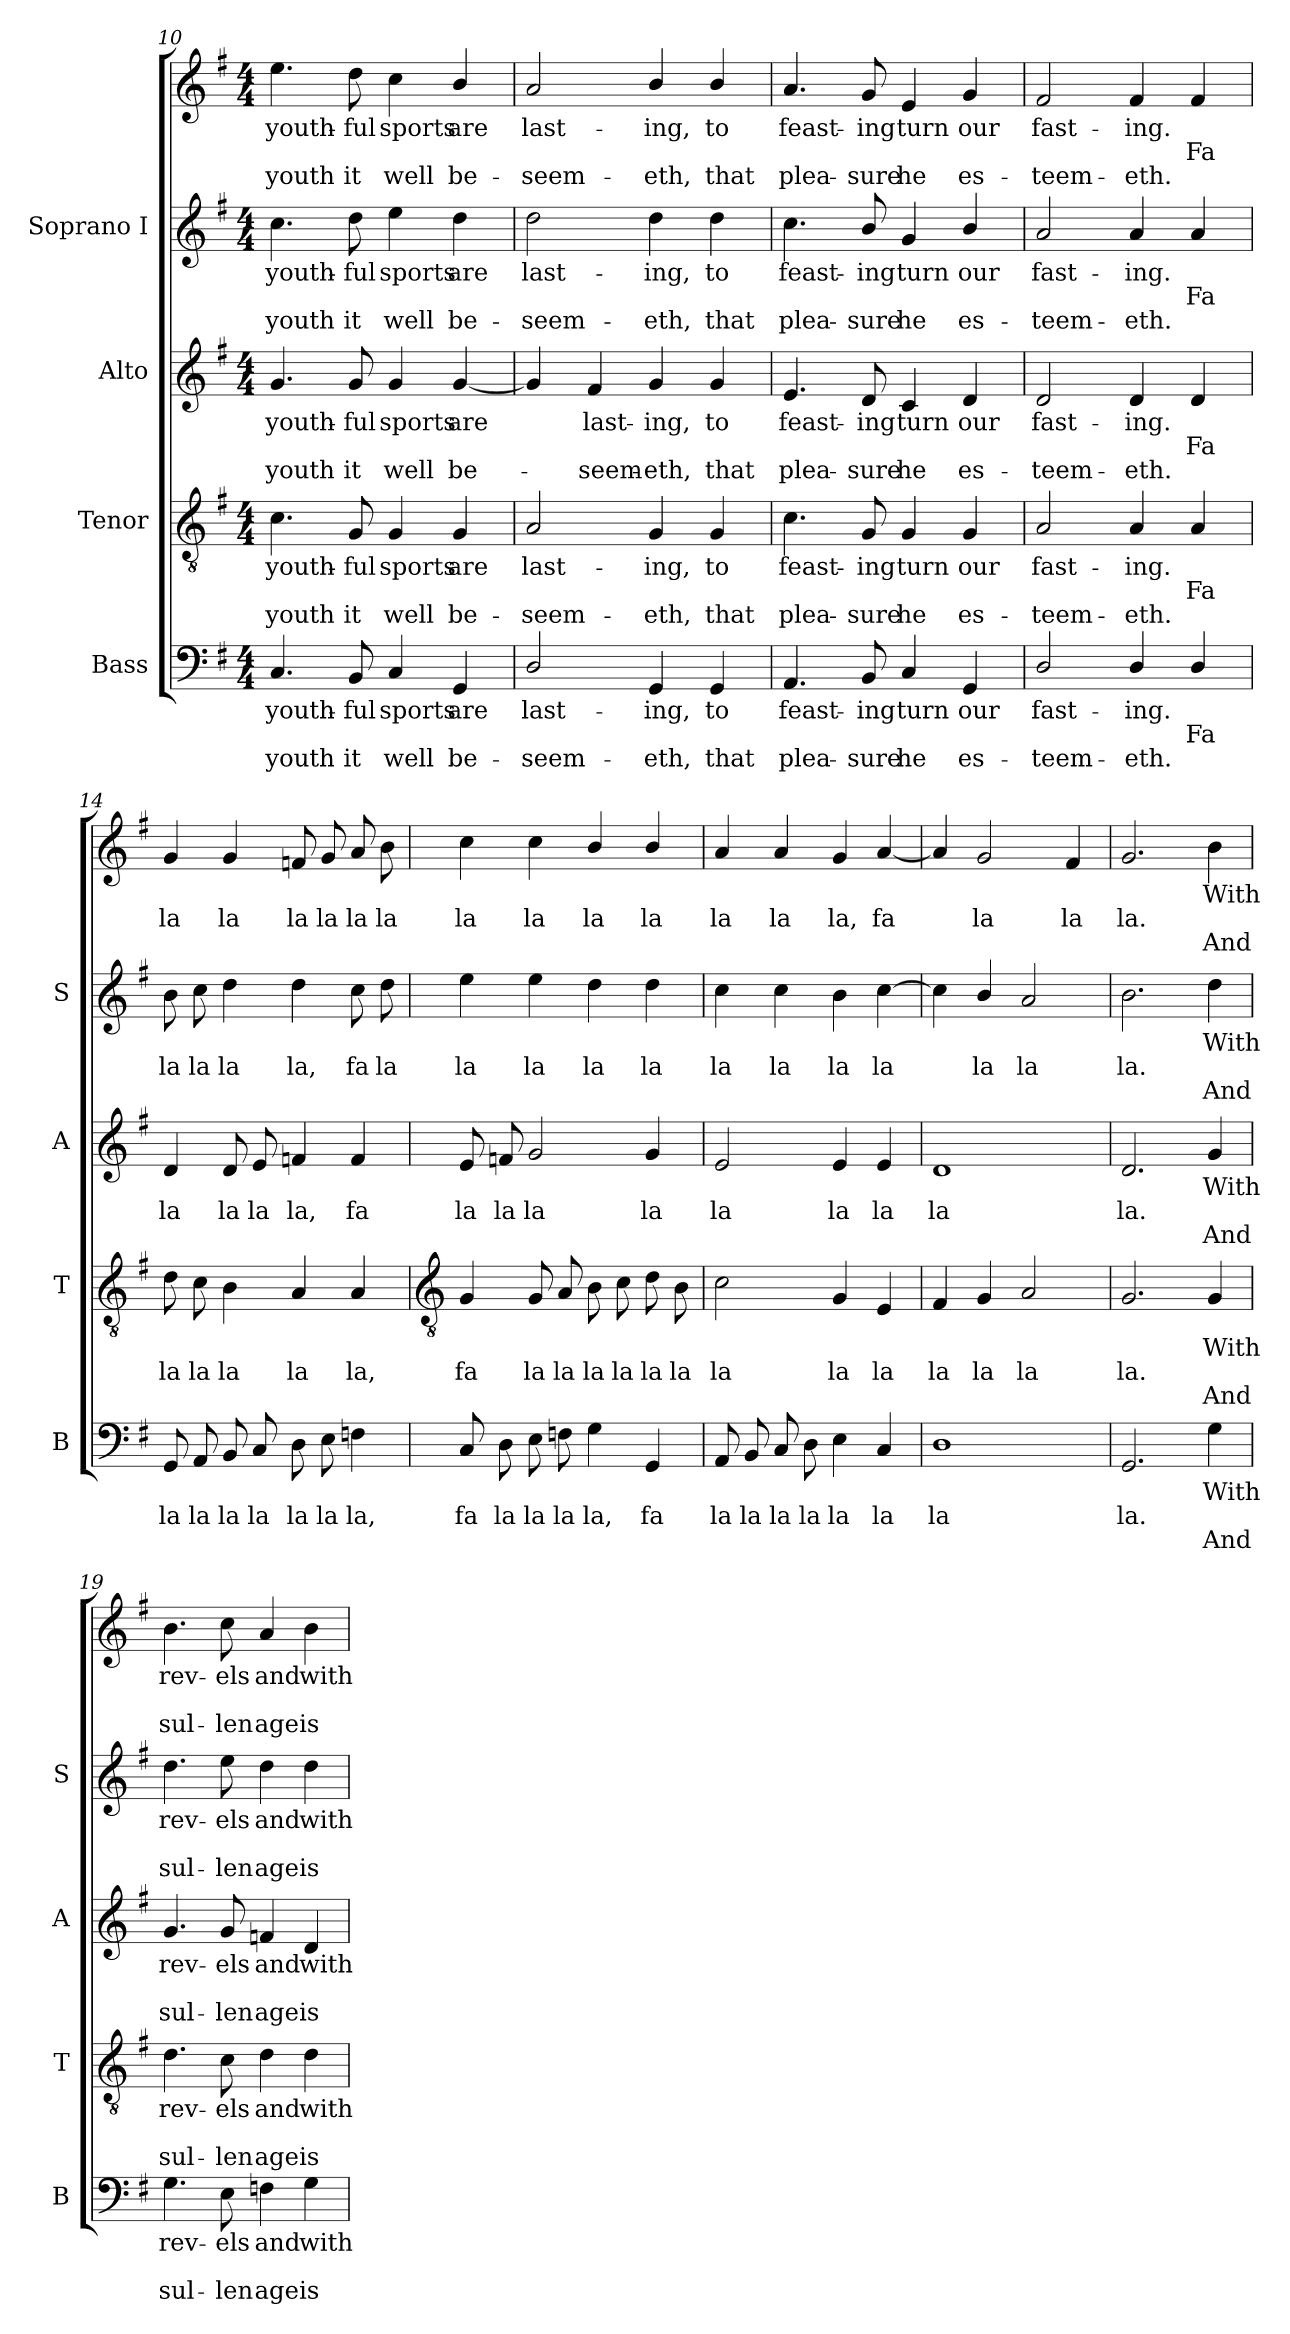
**kern	**text	**text	**text	**kern	**text	**text	**text	**kern	**text	**text	**text	**kern	**text	**text	**text	**kern	**text	**text	**text
*part4	*part4	*part4	*part4	*part3	*part3	*part3	*part3	*part2	*part2	*part2	*part2	*part1	*part1	*part1	*part1	*part1	*part1	*part1	*part1
*staff5	*staff5	*staff5	*staff5	*staff4	*staff4	*staff4	*staff4	*staff3	*staff3	*staff3	*staff3	*staff2	*staff2	*staff2	*staff2	*staff1	*staff1	*staff1	*staff1
*I"Bass	*	*	*	*I"Tenor	*	*	*	*I"Alto	*	*	*	*I"Soprano I	*	*	*	*	*	*	*
*I'B	*	*	*	*I'T	*	*	*	*I'A	*	*	*	*I'S	*	*	*	*	*	*	*
!!LO:LB:g=z
*clefF4	*	*	*	*clefGv2	*	*	*	*clefG2	*	*	*	*clefG2	*	*	*	*clefG2	*	*	*
*k[f#]	*	*	*	*k[f#]	*	*	*	*k[f#]	*	*	*	*k[f#]	*	*	*	*k[f#]	*	*	*
*G:	*	*	*	*G:	*	*	*	*G:	*	*	*	*G:	*	*	*	*G:	*	*	*
*M4/4	*	*	*	*M4/4	*	*	*	*M4/4	*	*	*	*M4/4	*	*	*	*M4/4	*	*	*
=10	=10	=10	=10	=10	=10	=10	=10	=10	=10	=10	=10	=10	=10	=10	=10	=10	=10	=10	=10
!	!LO:LY:b	!	!LO:LY:b	!	!LO:LY:b	!	!LO:LY:b	!	!LO:LY:b	!	!LO:LY:b	!	!LO:LY:b	!	!LO:LY:b	!	!LO:LY:b	!	!LO:LY:b
4.C	youth-	.	-youth	4.c	youth-	.	-youth	4.g	youth-	.	-youth	4.cc	-youth-	.	-youth	4.ee	youth-	.	-youth
!	!LO:LY:b	!	!LO:LY:b	!	!LO:LY:b	!	!LO:LY:b	!	!LO:LY:b	!	!LO:LY:b	!	!LO:LY:b	!	!LO:LY:b	!	!LO:LY:b	!	!LO:LY:b
8BB	ful	.	it	8G	ful	.	it	8g	ful	.	it	8dd	ful	.	it	8dd	ful	.	it
!	!LO:LY:b	!	!LO:LY:b	!	!LO:LY:b	!	!LO:LY:b	!	!LO:LY:b	!	!LO:LY:b	!	!LO:LY:b	!	!LO:LY:b	!	!LO:LY:b	!	!LO:LY:b
4C	sports	.	well	4G	sports	.	well	4g	sports	.	well	4ee	sports	.	well	4cc	sports	.	well
!	!LO:LY:b	!	!LO:LY:b	!	!LO:LY:b	!	!LO:LY:b	!	!LO:LY:b	!	!LO:LY:b	!	!LO:LY:b	!	!LO:LY:b	!	!LO:LY:b	!	!LO:LY:b
4GG	are	.	be-	4G	are	.	be-	[4g	are	.	be-	4dd	are	.	be-	4b/	are	.	be-
=11	=11	=11	=11	=11	=11	=11	=11	=11	=11	=11	=11	=11	=11	=11	=11	=11	=11	=11	=11
!	!LO:LY:b	!	!LO:LY:b	!	!LO:LY:b	!	!LO:LY:b	!	!	!	!	!	!LO:LY:b	!	!LO:LY:b	!	!LO:LY:b	!	!LO:LY:b
2D/	-last-	.	-seem-	2A	-last-	.	-seem-	4g]	.	.	.	2dd	last-	.	-seem-	2a	-last-	.	-seem-
!	!	!	!	!	!	!	!	!	!LO:LY:b	!	!LO:LY:b	!	!	!	!	!	!	!	!
.	.	.	.	.	.	.	.	4f#	last-	.	-seem-	.	.	.	.	.	.	.	.
!	!LO:LY:b	!	!LO:LY:b	!	!LO:LY:b	!	!LO:LY:b	!	!LO:LY:b	!	!LO:LY:b	!	!LO:LY:b	!	!LO:LY:b	!	!LO:LY:b	!	!LO:LY:b
4GG	-ing,	.	eth,	4G	-ing,	.	eth,	4g	-ing,	.	eth,	4dd	-ing,	.	eth,	4b/	-ing,	.	eth,
!	!LO:LY:b	!	!LO:LY:b	!	!LO:LY:b	!	!LO:LY:b	!	!LO:LY:b	!	!LO:LY:b	!	!LO:LY:b	!	!LO:LY:b	!	!LO:LY:b	!	!LO:LY:b
4GG	to	.	that	4G	to	.	that	4g	to	.	that	4dd	to	.	that	4b/	to	.	that
=12	=12	=12	=12	=12	=12	=12	=12	=12	=12	=12	=12	=12	=12	=12	=12	=12	=12	=12	=12
!	!LO:LY:b	!	!LO:LY:b	!	!LO:LY:b	!	!LO:LY:b	!	!LO:LY:b	!	!LO:LY:b	!	!LO:LY:b	!	!LO:LY:b	!	!LO:LY:b	!	!LO:LY:b
4.AA	feast-	.	-plea-	4.c	feast-	.	-plea-	4.e	feast-	.	-plea-	4.cc	-feast-	.	-plea-	4.a	feast-	.	-plea-
!	!LO:LY:b	!	!LO:LY:b	!	!LO:LY:b	!	!LO:LY:b	!	!LO:LY:b	!	!LO:LY:b	!	!LO:LY:b	!	!LO:LY:b	!	!LO:LY:b	!	!LO:LY:b
8BB	-ing	.	sure	8G	-ing	.	sure	8d	-ing	.	sure	8b/	-ing	.	sure	8g	-ing	.	sure
!	!LO:LY:b	!	!LO:LY:b	!	!LO:LY:b	!	!LO:LY:b	!	!LO:LY:b	!	!LO:LY:b	!	!LO:LY:b	!	!LO:LY:b	!	!LO:LY:b	!	!LO:LY:b
4C	turn	.	he	4G	turn	.	he	4c	turn	.	he	4g	turn	.	he	4e	turn	.	he
!	!LO:LY:b	!	!LO:LY:b	!	!LO:LY:b	!	!LO:LY:b	!	!LO:LY:b	!	!LO:LY:b	!	!LO:LY:b	!	!LO:LY:b	!	!LO:LY:b	!	!LO:LY:b
4GG	our	.	es-	4G	our	.	es-	4d	our	.	es-	4b/	our	.	es-	4g	our	.	es-
=13	=13	=13	=13	=13	=13	=13	=13	=13	=13	=13	=13	=13	=13	=13	=13	=13	=13	=13	=13
!	!LO:LY:b	!	!LO:LY:b	!	!LO:LY:b	!	!LO:LY:b	!	!LO:LY:b	!	!LO:LY:b	!	!LO:LY:b	!	!LO:LY:b	!	!LO:LY:b	!	!LO:LY:b
2D/	-fast-	.	-teem-	2A	-fast-	.	-teem-	2d	-fast-	.	-teem-	2a	fast-	.	-teem-	2f#	-fast-	.	-teem-
!	!LO:LY:b	!	!LO:LY:b	!	!LO:LY:b	!	!LO:LY:b	!	!LO:LY:b	!	!LO:LY:b	!	!LO:LY:b	!	!LO:LY:b	!	!LO:LY:b	!	!LO:LY:b
4D/	-ing.	.	eth.	4A	-ing.	.	eth.	4d	-ing.	.	eth.	4a	-ing.	.	eth.	4f#	-ing.	.	eth.
!	!	!LO:LY:b	!	!	!	!LO:LY:b	!	!	!	!LO:LY:b	!	!	!	!LO:LY:b	!	!	!	!LO:LY:b	!
4D/	.	Fa	.	4A	.	Fa	.	4d	.	Fa	.	4a	.	Fa	.	4f#	.	Fa	.
=14	=14	=14	=14	=14	=14	=14	=14	=14	=14	=14	=14	=14	=14	=14	=14	=14	=14	=14	=14
!	!	!LO:LY:b	!	!	!	!LO:LY:b	!	!	!	!LO:LY:b	!	!	!	!LO:LY:b	!	!	!	!LO:LY:b	!
8GG	.	la	.	8d	.	la	.	4d	.	la	.	8b	.	la	.	4g	.	la	.
!	!	!LO:LY:b	!	!	!	!LO:LY:b	!	!	!	!	!	!	!	!LO:LY:b	!	!	!	!	!
8AA	.	la	.	8c	.	la	.	.	.	.	.	8cc	.	la	.	.	.	.	.
!	!	!LO:LY:b	!	!	!	!LO:LY:b	!	!	!	!LO:LY:b	!	!	!	!LO:LY:b	!	!	!	!LO:LY:b	!
8BB	.	la	.	4B	.	la	.	8d	.	la	.	4dd	.	la	.	4g	.	la	.
!	!	!LO:LY:b	!	!	!	!	!	!	!	!LO:LY:b	!	!	!	!	!	!	!	!	!
8C	.	la	.	.	.	.	.	8e	.	la	.	.	.	.	.	.	.	.	.
!	!	!LO:LY:b	!	!	!	!LO:LY:b	!	!	!	!LO:LY:b	!	!	!	!LO:LY:b	!	!	!	!LO:LY:b	!
8D	.	la	.	4A	.	la	.	4fn	.	la,	.	4dd	.	la,	.	8fn	.	la	.
!	!	!LO:LY:b	!	!	!	!	!	!	!	!	!	!	!	!	!	!	!	!LO:LY:b	!
8E	.	la	.	.	.	.	.	.	.	.	.	.	.	.	.	8g	.	la	.
!	!	!LO:LY:b	!	!	!	!LO:LY:b	!	!	!	!LO:LY:b	!	!	!	!LO:LY:b	!	!	!	!LO:LY:b	!
4Fn	.	la,	.	4A	.	la,	.	4f	.	fa	.	8cc	.	fa	.	8a	.	la	.
!	!	!	!	!	!	!	!	!	!	!	!	!	!	!LO:LY:b	!	!	!	!LO:LY:b	!
.	.	.	.	.	.	.	.	.	.	.	.	8dd	.	la	.	8b	.	la	.
!!LO:LB:g=z
=15	=15	=15	=15	=15	=15	=15	=15	=15	=15	=15	=15	=15	=15	=15	=15	=15	=15	=15	=15
*	*	*	*	*clefGv2	*	*	*	*	*	*	*	*	*	*	*	*	*	*	*
!	!	!LO:LY:b	!	!	!	!LO:LY:b	!	!	!	!LO:LY:b	!	!	!	!LO:LY:b	!	!	!	!LO:LY:b	!
8C	.	fa	.	4G	.	fa	.	8e	.	la	.	4ee	.	la	.	4cc	.	la	.
!	!	!LO:LY:b	!	!	!	!	!	!	!	!LO:LY:b	!	!	!	!	!	!	!	!	!
8D	.	la	.	.	.	.	.	8fn	.	la	.	.	.	.	.	.	.	.	.
!	!	!LO:LY:b	!	!	!	!LO:LY:b	!	!	!	!LO:LY:b	!	!	!	!LO:LY:b	!	!	!	!LO:LY:b	!
8E	.	la	.	8G	.	la	.	2g	.	la	.	4ee	.	la	.	4cc	.	la	.
!	!	!LO:LY:b	!	!	!	!LO:LY:b	!	!	!	!	!	!	!	!	!	!	!	!	!
8Fn	.	la	.	8A	.	la	.	.	.	.	.	.	.	.	.	.	.	.	.
!	!	!LO:LY:b	!	!	!	!LO:LY:b	!	!	!	!	!	!	!	!LO:LY:b	!	!	!	!LO:LY:b	!
4G	.	la,	.	8B	.	la	.	.	.	.	.	4dd	.	la	.	4b/	.	la	.
!	!	!	!	!	!	!LO:LY:b	!	!	!	!	!	!	!	!	!	!	!	!	!
.	.	.	.	8c	.	la	.	.	.	.	.	.	.	.	.	.	.	.	.
!	!	!LO:LY:b	!	!	!	!LO:LY:b	!	!	!	!LO:LY:b	!	!	!	!LO:LY:b	!	!	!	!LO:LY:b	!
4GG	.	fa	.	8d	.	la	.	4g	.	la	.	4dd	.	la	.	4b/	.	la	.
!	!	!	!	!	!	!LO:LY:b	!	!	!	!	!	!	!	!	!	!	!	!	!
.	.	.	.	8B	.	la	.	.	.	.	.	.	.	.	.	.	.	.	.
=16	=16	=16	=16	=16	=16	=16	=16	=16	=16	=16	=16	=16	=16	=16	=16	=16	=16	=16	=16
!	!	!LO:LY:b	!	!	!	!LO:LY:b	!	!	!	!LO:LY:b	!	!	!	!LO:LY:b	!	!	!	!LO:LY:b	!
8AA	.	la	.	2c	.	la	.	2e	.	la	.	4cc	.	la	.	4a	.	la	.
!	!	!LO:LY:b	!	!	!	!	!	!	!	!	!	!	!	!	!	!	!	!	!
8BB	.	la	.	.	.	.	.	.	.	.	.	.	.	.	.	.	.	.	.
!	!	!LO:LY:b	!	!	!	!	!	!	!	!	!	!	!	!LO:LY:b	!	!	!	!LO:LY:b	!
8C	.	la	.	.	.	.	.	.	.	.	.	4cc	.	la	.	4a	.	la	.
!	!	!LO:LY:b	!	!	!	!	!	!	!	!	!	!	!	!	!	!	!	!	!
8D	.	la	.	.	.	.	.	.	.	.	.	.	.	.	.	.	.	.	.
!	!	!LO:LY:b	!	!	!	!LO:LY:b	!	!	!	!LO:LY:b	!	!	!	!LO:LY:b	!	!	!	!LO:LY:b	!
4E	.	la	.	4G	.	la	.	4e	.	la	.	4b	.	la	.	4g	.	la,	.
!	!	!LO:LY:b	!	!	!	!LO:LY:b	!	!	!	!LO:LY:b	!	!	!	!LO:LY:b	!	!	!	!LO:LY:b	!
4C	.	la	.	4E	.	la	.	4e	.	la	.	[4cc	.	la	.	[4a	.	fa	.
=17	=17	=17	=17	=17	=17	=17	=17	=17	=17	=17	=17	=17	=17	=17	=17	=17	=17	=17	=17
!	!	!LO:LY:b	!	!	!	!LO:LY:b	!	!	!	!LO:LY:b	!	!	!	!	!	!	!	!	!
1D	.	la	.	4F#	.	la	.	1d	.	la	.	4cc]	.	.	.	4a]	.	.	.
!	!	!	!	!	!	!LO:LY:b	!	!	!	!	!	!	!	!LO:LY:b	!	!	!	!LO:LY:b	!
.	.	.	.	4G	.	la	.	.	.	.	.	4b/	.	la	.	2g	.	la	.
!	!	!	!	!	!	!LO:LY:b	!	!	!	!	!	!	!	!LO:LY:b	!	!	!	!	!
.	.	.	.	2A	.	la	.	.	.	.	.	2a	.	la	.	.	.	.	.
!	!	!	!	!	!	!	!	!	!	!	!	!	!	!	!	!	!	!LO:LY:b	!
.	.	.	.	.	.	.	.	.	.	.	.	.	.	.	.	4f#	.	la	.
=18	=18	=18	=18	=18	=18	=18	=18	=18	=18	=18	=18	=18	=18	=18	=18	=18	=18	=18	=18
!	!	!LO:LY:b	!	!	!	!LO:LY:b	!	!	!	!LO:LY:b	!	!	!	!LO:LY:b	!	!	!	!LO:LY:b	!
2.GG	.	la.	.	2.G	.	la.	.	2.d	.	la.	.	2.b	.	la.	.	2.g	.	la.	.
!	!LO:LY:b	!	!LO:LY:b	!	!LO:LY:b	!	!LO:LY:b	!	!LO:LY:b	!	!LO:LY:b	!	!LO:LY:b	!	!LO:LY:b	!	!LO:LY:b	!	!LO:LY:b
4G	With	.	And	4G	With	.	And	4g	With	.	And	4dd	With	.	And	4b	With	.	And
=19	=19	=19	=19	=19	=19	=19	=19	=19	=19	=19	=19	=19	=19	=19	=19	=19	=19	=19	=19
!	!LO:LY:b	!	!LO:LY:b	!	!LO:LY:b	!	!LO:LY:b	!	!LO:LY:b	!	!LO:LY:b	!	!LO:LY:b	!	!LO:LY:b	!	!LO:LY:b	!	!LO:LY:b
4.G	rev-	.	-sul-	4.d	rev-	.	-sul-	4.g	rev-	.	-sul-	4.dd	rev-	.	-sul-	4.b	rev-	.	-sul-
!	!LO:LY:b	!	!LO:LY:b	!	!LO:LY:b	!	!LO:LY:b	!	!LO:LY:b	!	!LO:LY:b	!	!LO:LY:b	!	!LO:LY:b	!	!LO:LY:b	!	!LO:LY:b
8E	-els	.	len	8c	-els	.	len	8g	-els	.	len	8ee	-els	.	len	8cc	-els	.	len
!	!LO:LY:b	!	!LO:LY:b	!	!LO:LY:b	!	!LO:LY:b	!	!LO:LY:b	!	!LO:LY:b	!	!LO:LY:b	!	!LO:LY:b	!	!LO:LY:b	!	!LO:LY:b
4Fn	and	.	age	4d	and	.	age	4fn	and	.	age	4dd	and	.	age	4a	and	.	age
!	!LO:LY:b	!	!LO:LY:b	!	!LO:LY:b	!	!LO:LY:b	!	!LO:LY:b	!	!LO:LY:b	!	!LO:LY:b	!	!LO:LY:b	!	!LO:LY:b	!	!LO:LY:b
4G	with	.	is	4d	with	.	is	4d	with	.	is	4dd	with	.	is	4b	with	.	is
=	=	=	=	=	=	=	=	=	=	=	=	=	=	=	=	=	=	=	=
*-	*-	*-	*-	*-	*-	*-	*-	*-	*-	*-	*-	*-	*-	*-	*-	*-	*-	*-	*-
